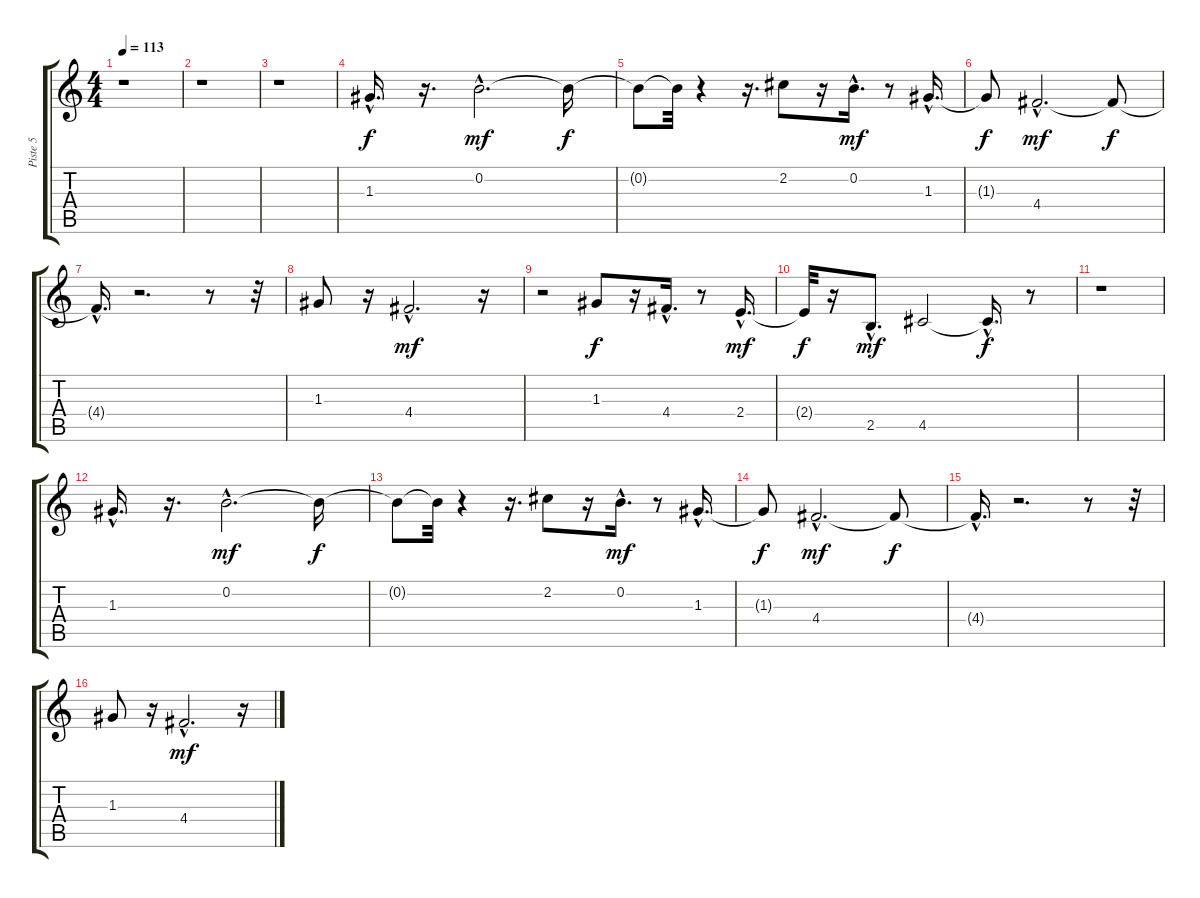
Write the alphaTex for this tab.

\track ("Piste 5" "Piste 5") {instrument electricguitarclean}
\staff {score tabs}
\tuning (E4 B3 G3 D3 A2 E2) {hide}
\ts (4 4)
\tempo 113
\clef g2
\ks c
r.1{dy f} |
r.1 |
r.1 |
1.3{hac}.16{d} r.16{d} 0.2{hac}.2{d dy mf} 0.2{t}.16{dy f} |
0.2{t}.8 0.2{t}.32 r.4 r.16{d} 2.2.8 r.16 0.2{hac}.16{d dy mf} r.8 1.3{hac}.16{d} |
1.3{t}.8{dy f} 4.4{hac}.2{d dy mf} 4.4{t}.8{dy f} |
4.4{hac t}.16{d} r.2{d} r.8 r.32 |
1.3.8 r.16 4.4{hac}.2{d dy mf} r.16 |
r.2 1.3.8{dy f} r.16 4.4{hac}.16{d} r.8 2.4{hac}.16{d dy mf} |
2.4{t}.32{dy f} r.16 2.5{hac}.8{d dy mf} 4.5.2 4.5{hac t}.16{d dy f} r.8 |
r.1 |
1.3{hac}.16{d} r.16{d} 0.2{hac}.2{d dy mf} 0.2{t}.16{dy f} |
0.2{t}.8 0.2{t}.32 r.4 r.16{d} 2.2.8 r.16 0.2{hac}.16{d dy mf} r.8 1.3{hac}.16{d} |
1.3{t}.8{dy f} 4.4{hac}.2{d dy mf} 4.4{t}.8{dy f} |
4.4{hac t}.16{d} r.2{d} r.8 r.32 |
1.3.8 r.16 4.4{hac}.2{d dy mf} r.16
